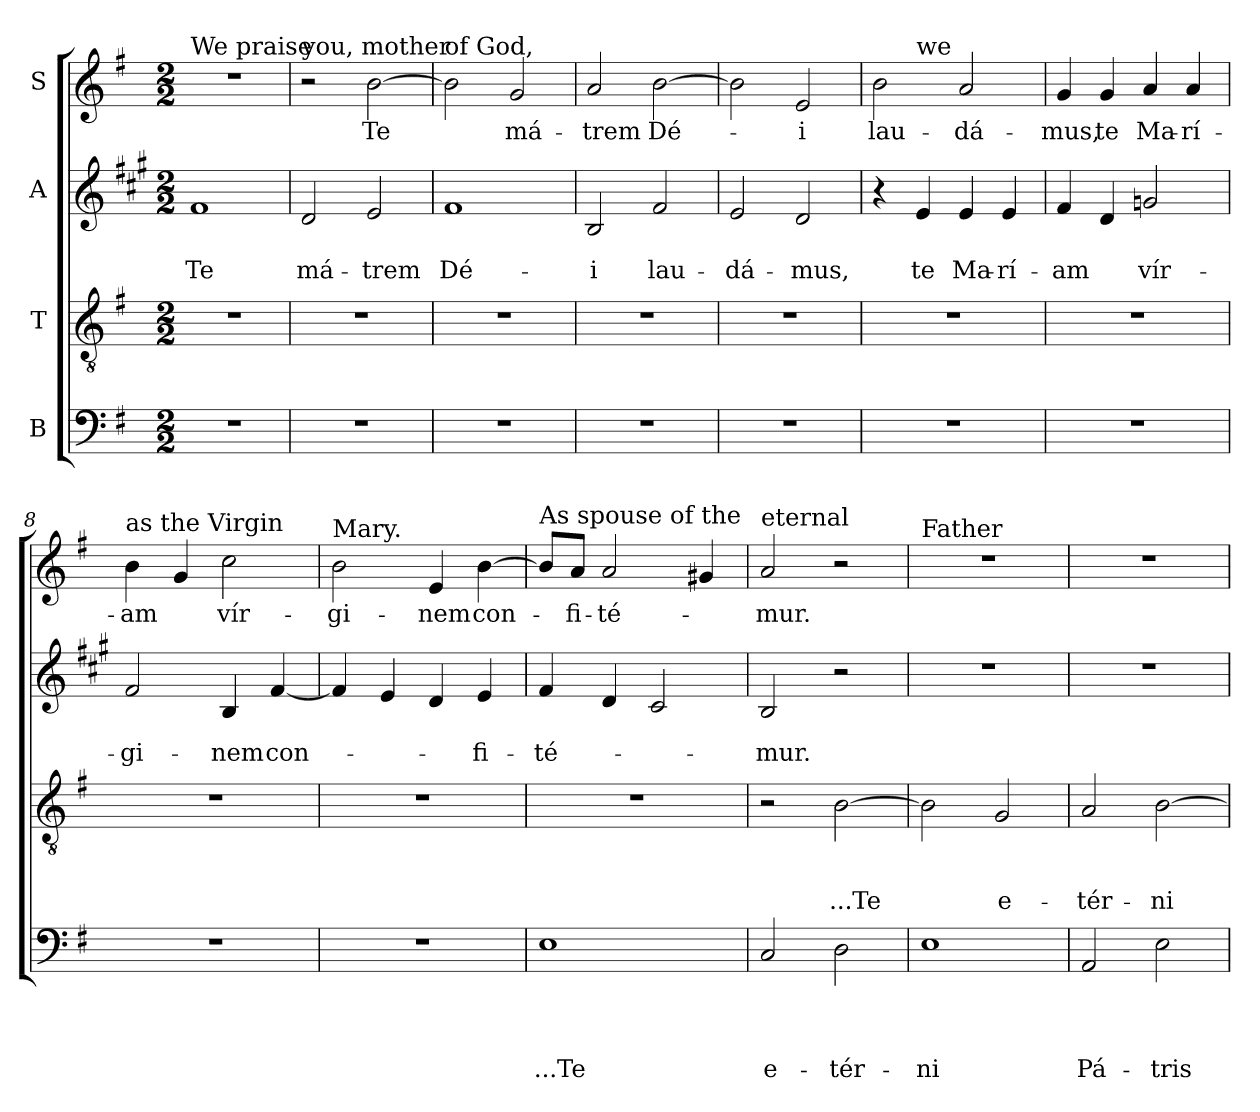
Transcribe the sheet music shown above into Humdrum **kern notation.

**kern	**text	**text	**text	**text	**kern	**text	**text	**text	**kern	**text	**text	**kern	**text
*part4	*part4	*part4	*part4	*part4	*part3	*part3	*part3	*part3	*part2	*part2	*part2	*part1	*part1
*staff4	*staff4	*staff4	*staff4	*staff4	*staff3	*staff3	*staff3	*staff3	*staff2	*staff2	*staff2	*staff1	*staff1
*I"B	*	*	*	*	*I"T	*	*	*	*I"A	*	*	*I"S	*
*clefF4	*	*	*	*	*clefGv2	*	*	*	*clefG2	*	*	*clefG2	*
*	*	*	*	*	*	*	*	*	*ITrd1c2	*	*	*	*
*k[f#]	*	*	*	*	*k[f#]	*	*	*	*k[f#]	*	*	*k[f#]	*
*G:	*	*	*	*	*G:	*	*	*	*G:	*	*	*G:	*
*M2/2	*	*	*	*	*M2/2	*	*	*	*M2/2	*	*	*M2/2	*
=1	=1	=1	=1	=1	=1	=1	=1	=1	=1	=1	=1	=1	=1
!	!	!	!	!	!	!	!	!	!	!	!	!LO:TX:a:t=We praise	!
!	!	!	!	!	!	!	!	!	!	!	!LO:LY:b	!	!
1r	.	.	.	.	1r	.	.	.	1e	.	Te	1r	.
=2	=2	=2	=2	=2	=2	=2	=2	=2	=2	=2	=2	=2	=2
!	!	!	!	!	!	!	!	!	!	!	!	!LO:TX:a:t=you, mother	!
!	!	!	!	!	!	!	!	!	!	!	!LO:LY:b	!	!
1r	.	.	.	.	1r	.	.	.	2c/	.	má-	2r	.
!	!	!	!	!	!	!	!	!	!	!	!LO:LY:b	!	!LO:LY:b
.	.	.	.	.	.	.	.	.	2d/	.	-trem	[2b\	Te
=3	=3	=3	=3	=3	=3	=3	=3	=3	=3	=3	=3	=3	=3
!	!	!	!	!	!	!	!	!	!	!	!	!LO:TX:a:t=of God,	!
!	!	!	!	!	!	!	!	!	!	!	!LO:LY:b	!	!
1r	.	.	.	.	1r	.	.	.	1e	.	Dé-	2b\]	.
!	!	!	!	!	!	!	!	!	!	!	!	!	!LO:LY:b
.	.	.	.	.	.	.	.	.	.	.	.	2g/	má-
=4	=4	=4	=4	=4	=4	=4	=4	=4	=4	=4	=4	=4	=4
!	!	!	!	!	!	!	!	!	!	!	!LO:LY:b	!	!LO:LY:b
1r	.	.	.	.	1r	.	.	.	2A/	.	-i	2a/	-trem
!	!	!	!	!	!	!	!	!	!	!	!LO:LY:b	!	!LO:LY:b
.	.	.	.	.	.	.	.	.	2e/	.	lau-	[2b\	Dé-
=5	=5	=5	=5	=5	=5	=5	=5	=5	=5	=5	=5	=5	=5
!	!	!	!	!	!	!	!	!	!	!	!LO:LY:b	!	!
1r	.	.	.	.	1r	.	.	.	2d/	.	-dá-	2b\]	.
!	!	!	!	!	!	!	!	!	!	!	!LO:LY:b	!	!LO:LY:b
.	.	.	.	.	.	.	.	.	2c/	.	-mus,	2e/	-i
=6	=6	=6	=6	=6	=6	=6	=6	=6	=6	=6	=6	=6	=6
!	!	!	!	!	!	!	!	!	!	!	!	!	!LO:LY:b
*	*	*	*	*	*	*	*	*	*	*	*	*^	*
1r	.	.	.	.	1r	.	.	.	4r	.	.	2b\	4ryy	lau-
!	!	!	!	!	!	!	!	!	!	!	!	!	!LO:TX:a:t=we	!
!	!	!	!	!	!	!	!	!	!	!	!LO:LY:b	!	!	!
.	.	.	.	.	.	.	.	.	4d/	.	te	.	2.ryy	.
!	!	!	!	!	!	!	!	!	!	!	!LO:LY:b	!	!	!LO:LY:b
.	.	.	.	.	.	.	.	.	4d/	.	Ma-	2a/	.	-dá-
!	!	!	!	!	!	!	!	!	!	!	!LO:LY:b	!	!	!
.	.	.	.	.	.	.	.	.	4d/	.	-rí-	.	.	.
!!LO:LB:g=z
=7	=7	=7	=7	=7	=7	=7	=7	=7	=7	=7	=7	=7	=7	=7
!	!	!	!	!	!	!	!	!	!	!	!	!LO:TX:a:t=acknowledge you	!	!
!	!	!	!	!	!	!	!	!	!	!	!LO:LY:b	!	!	!LO:LY:b
*	*	*	*	*	*	*	*	*	*	*	*	*v	*v	*
1r	.	.	.	.	1r	.	.	.	4e/	.	-am	4g/	-mus,
!	!	!	!	!	!	!	!	!	!	!	!	!	!LO:LY:b
.	.	.	.	.	.	.	.	.	4c/	.	.	4g/	te
!	!	!	!	!	!	!	!	!	!	!	!LO:LY:b	!	!LO:LY:b
.	.	.	.	.	.	.	.	.	2fn/	.	vír-	4a/	Ma-
!	!	!	!	!	!	!	!	!	!	!	!	!	!LO:LY:b
.	.	.	.	.	.	.	.	.	.	.	.	4a/	-rí-
=8	=8	=8	=8	=8	=8	=8	=8	=8	=8	=8	=8	=8	=8
!	!	!	!	!	!	!	!	!	!	!	!	!LO:TX:a:t=as the Virgin	!
!	!	!	!	!	!	!	!	!	!	!	!LO:LY:b	!	!LO:LY:b
1r	.	.	.	.	1r	.	.	.	2e/	.	-gi-	4b\	-am
.	.	.	.	.	.	.	.	.	.	.	.	4g/	.
!	!	!	!	!	!	!	!	!	!	!	!LO:LY:b	!	!LO:LY:b
.	.	.	.	.	.	.	.	.	4A/	.	-nem	2cc\	vír-
!	!	!	!	!	!	!	!	!	!	!	!LO:LY:b	!	!
.	.	.	.	.	.	.	.	.	[4e/	.	con-	.	.
=9	=9	=9	=9	=9	=9	=9	=9	=9	=9	=9	=9	=9	=9
!	!	!	!	!	!	!	!	!	!	!	!	!LO:TX:a:t=Mary.	!
!	!	!	!	!	!	!	!	!	!	!	!	!	!LO:LY:b
1r	.	.	.	.	1r	.	.	.	4e/]	.	.	2b\	-gi-
.	.	.	.	.	.	.	.	.	4d/	.	.	.	.
!	!	!	!	!	!	!	!	!	!	!	!	!	!LO:LY:b
.	.	.	.	.	.	.	.	.	4c/	.	.	4e/	-nem
!	!	!	!	!	!	!	!	!	!	!	!LO:LY:b	!	!LO:LY:b
.	.	.	.	.	.	.	.	.	4d/	.	-fi-	[4b\	con-
=10	=10	=10	=10	=10	=10	=10	=10	=10	=10	=10	=10	=10	=10
!	!	!	!	!	!	!	!	!	!	!	!	!LO:TX:a:t=As spouse of the	!
!	!	!	!	!LO:LY:b	!	!	!	!	!	!	!LO:LY:b	!	!
1E	.	.	.	...Te	1r	.	.	.	4e/	.	-té-	8b/L]	.
!	!	!	!	!	!	!	!	!	!	!	!	!	!LO:LY:b
.	.	.	.	.	.	.	.	.	.	.	.	8a/J	-fi-
!	!	!	!	!	!	!	!	!	!	!	!	!	!LO:LY:b
.	.	.	.	.	.	.	.	.	4c/	.	.	2a/	-té-
.	.	.	.	.	.	.	.	.	2B/	.	.	.	.
.	.	.	.	.	.	.	.	.	.	.	.	4g#/	.
=11	=11	=11	=11	=11	=11	=11	=11	=11	=11	=11	=11	=11	=11
!	!	!	!	!	!	!	!	!	!	!	!	!LO:TX:a:t=eternal	!
!	!	!	!	!LO:LY:b	!	!	!	!	!	!	!LO:LY:b	!	!LO:LY:b
2C/	.	.	.	e-	2r	.	.	.	2A/	.	-mur.	2a/	-mur.
!	!	!	!	!LO:LY:b	!	!	!	!LO:LY:b	!	!	!	!	!
2D\	.	.	.	-tér-	[2B\	.	.	...Te	2r	.	.	2r	.
=12	=12	=12	=12	=12	=12	=12	=12	=12	=12	=12	=12	=12	=12
!	!	!	!	!	!	!	!	!	!	!	!	!LO:TX:a:t=Father	!
!	!	!	!	!LO:LY:b	!	!	!	!	!	!	!	!	!
1E	.	.	.	-ni	2B\]	.	.	.	1r	.	.	1r	.
!	!	!	!	!	!	!	!	!LO:LY:b	!	!	!	!	!
.	.	.	.	.	2G/	.	.	e-	.	.	.	.	.
!!LO:PB:g=z
=13	=13	=13	=13	=13	=13	=13	=13	=13	=13	=13	=13	=13	=13
!	!	!	!	!LO:LY:b	!	!	!	!LO:LY:b	!	!	!	!	!
2AA/	.	.	.	Pá-	2A/	.	.	-tér-	1r	.	.	1r	.
!	!	!	!	!LO:LY:b	!	!	!	!LO:LY:b	!	!	!	!	!
2E\	.	.	.	-tris	[2B\	.	.	-ni	.	.	.	.	.
=	=	=	=	=	=	=	=	=	=	=	=	=	=
*-	*-	*-	*-	*-	*-	*-	*-	*-	*-	*-	*-	*-	*-
